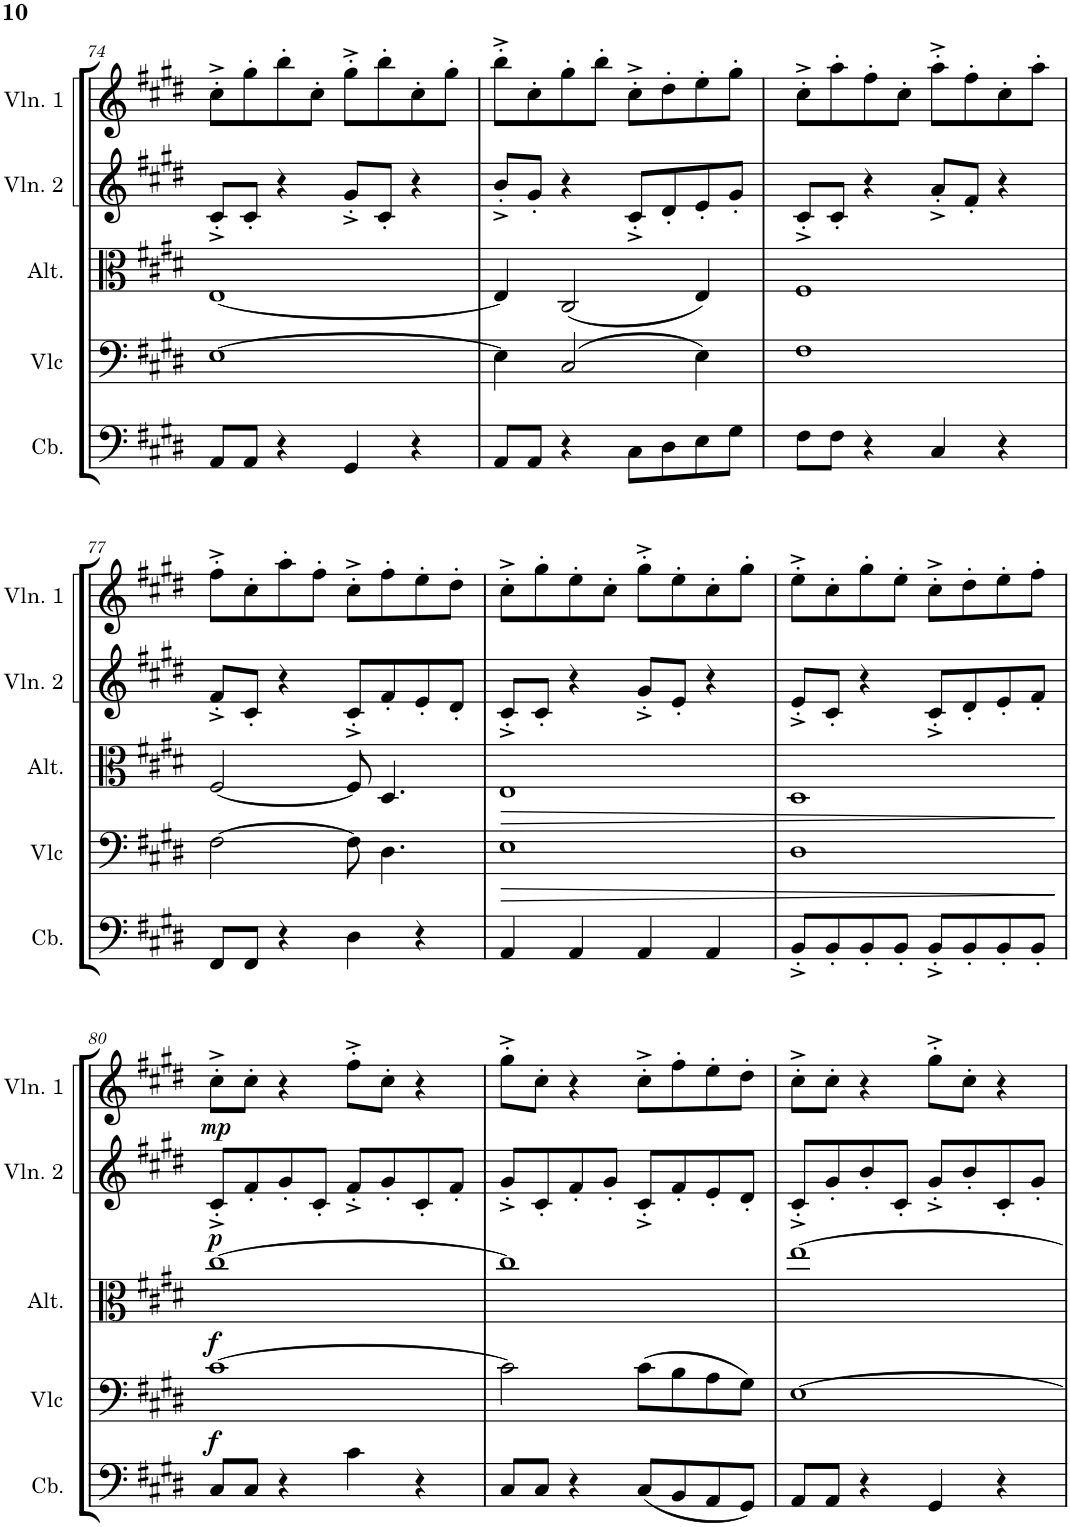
**kern	**kern	**dynam	**kern	**dynam	**kern	**dynam	**kern	**dynam
*part5	*part4	*part4	*part3	*part3	*part2	*part2	*part1	*part1
*staff5	*staff4	*staff4	*staff3	*staff3	*staff2	*staff2	*staff1	*staff1
*I"Contrebasse	*I"Violoncelle	*	*I"Alto	*	*I"Violon 2	*	*I"Violon 1	*
*I'Cb.	*I'Vlc	*	*I'Alt.	*	*I'Vln. 2	*	*I'Vln. 1	*
!!LO:PB:g=z
*clefF4	*clefF4	*	*clefC3	*	*clefG2	*	*clefG2	*
*Trd7c12	*	*	*	*	*	*	*	*
*k[f#c#g#d#]	*k[f#c#g#d#]	*	*k[f#c#g#d#]	*	*k[f#c#g#d#]	*	*k[f#c#g#d#]	*
*M4/4	*M4/4	*	*M4/4	*	*M4/4	*	*M4/4	*
=74	=74	=74	=74	=74	=74	=74	=74	=74
8AA/L	[1E	.	[1E	.	8c#'^/L	.	8cc#'^\L	.
8AA/J	.	.	.	.	8c#'/J	.	8gg#'\	.
4r	.	.	.	.	4r	.	8bb'\	.
.	.	.	.	.	.	.	8cc#'\J	.
4GG#/	.	.	.	.	8g#'^/L	.	8gg#'^\L	.
.	.	.	.	.	8c#'/J	.	8bb'\	.
4r	.	.	.	.	4r	.	8cc#'\	.
.	.	.	.	.	.	.	8gg#'\J	.
=75	=75	=75	=75	=75	=75	=75	=75	=75
8AA/L	4E\]	.	4E/]	.	8b'^/L	.	8bb'^\L	.
8AA/J	.	.	.	.	8g#'/J	.	8cc#'\	.
4r	(2C#/	.	(2C#/	.	4r	.	8gg#'\	.
.	.	.	.	.	.	.	8bb'\J	.
8C#\L	.	.	.	.	8c#'^/L	.	8cc#'^\L	.
8D#\	.	.	.	.	8d#'/	.	8dd#'\	.
8E\	4E\)	.	4E/)	.	8e'/	.	8ee'\	.
8G#\J	.	.	.	.	8g#'/J	.	8gg#'\J	.
=76	=76	=76	=76	=76	=76	=76	=76	=76
8F#\L	1F#	.	1F#	.	8c#'^/L	.	8cc#'^\L	.
8F#\J	.	.	.	.	8c#'/J	.	8aa'\	.
4r	.	.	.	.	4r	.	8ff#'\	.
.	.	.	.	.	.	.	8cc#'\J	.
4C#/	.	.	.	.	8a'^/L	.	8aa'^\L	.
.	.	.	.	.	8f#'/J	.	8ff#'\	.
4r	.	.	.	.	4r	.	8cc#'\	.
.	.	.	.	.	.	.	8aa'\J	.
!!LO:LB:g=z
=77	=77	=77	=77	=77	=77	=77	=77	=77
8FF#/L	[2F#\	.	[2F#/	.	8f#'^/L	.	8ff#'^\L	.
8FF#/J	.	.	.	.	8c#'/J	.	8cc#'\	.
4r	.	.	.	.	4r	.	8aa'\	.
.	.	.	.	.	.	.	8ff#'\J	.
4D#\	8F#\]	.	8F#/]	.	8c#'^/L	.	8cc#'^\L	.
.	4.D#\	.	4.D#/	.	8f#'/	.	8ff#'\	.
4r	.	.	.	.	8e'/	.	8ee'\	.
.	.	.	.	.	8d#'/J	.	8dd#'\J	.
=78	=78	=78	=78	=78	=78	=78	=78	=78
!	!	!LO:HP:b	!	!LO:HP:b	!	!	!	!
4AA/	1E	>	1E	>	8c#'^/L	.	8cc#'^\L	.
.	.	.	.	.	8c#'/J	.	8gg#'\	.
4AA/	.	.	.	.	4r	.	8ee'\	.
.	.	.	.	.	.	.	8cc#'\J	.
4AA/	.	.	.	.	8g#'^/L	.	8gg#'^\L	.
.	.	.	.	.	8e'/J	.	8ee'\	.
4AA/	.	.	.	.	4r	.	8cc#'\	.
.	.	.	.	.	.	.	8gg#'\J	.
=79	=79	=79	=79	=79	=79	=79	=79	=79
8BB'^/L	1D#	.	1D#	.	8e'^/L	.	8ee'^\L	.
8BB'/	.	.	.	.	8c#'/J	.	8cc#'\	.
8BB'/	.	.	.	.	4r	.	8gg#'\	.
8BB'/J	.	.	.	.	.	.	8ee'\J	.
8BB'^/L	.	.	.	.	8c#'^/L	.	8cc#'^\L	.
8BB'/	.	.	.	.	8d#'/	.	8dd#'\	.
8BB'/	.	.	.	.	8e'/	.	8ee'\	.
8BB'/J	.	.	.	.	8f#'/J	.	8ff#'\J	.
.	.	]	.	]	.	.	.	.
!!LO:LB:g=z
=80	=80	=80	=80	=80	=80	=80	=80	=80
!	!	!LO:DY:b	!	!LO:DY:b	!	!LO:DY:b	!	!LO:DY:b
8C#/L	[1c#	f	[1cc#	f	8c#'^/L	p	8cc#'^\L	mp
8C#/J	.	.	.	.	8f#'/	.	8cc#'\J	.
4r	.	.	.	.	8g#'/	.	4r	.
.	.	.	.	.	8c#'/J	.	.	.
4c#\	.	.	.	.	8f#'^/L	.	8ff#'^\L	.
.	.	.	.	.	8g#'/	.	8cc#'\J	.
4r	.	.	.	.	8c#'/	.	4r	.
.	.	.	.	.	8f#'/J	.	.	.
=81	=81	=81	=81	=81	=81	=81	=81	=81
8C#/L	2c#\]	.	1cc#]	.	8g#'^/L	.	8gg#'^\L	.
8C#/J	.	.	.	.	8c#'/	.	8cc#'\J	.
4r	.	.	.	.	8f#'/	.	4r	.
.	.	.	.	.	8g#'/J	.	.	.
(8C#/L	(8c#\L	.	.	.	8c#'^/L	.	8cc#'^\L	.
8BB/	8B\	.	.	.	8f#'/	.	8ff#'\	.
8AA/	8A\	.	.	.	8e'/	.	8ee'\	.
8GG#/J)	8G#\J)	.	.	.	8d#'/J	.	8dd#'\J	.
=82	=82	=82	=82	=82	=82	=82	=82	=82
8AA/L	[1E	.	[1ee	.	8c#'^/L	.	8cc#'^\L	.
8AA/J	.	.	.	.	8g#'/	.	8cc#'\J	.
4r	.	.	.	.	8b'/	.	4r	.
.	.	.	.	.	8c#'/J	.	.	.
4GG#/	.	.	.	.	8g#'^/L	.	8gg#'^\L	.
.	.	.	.	.	8b'/	.	8cc#'\J	.
4r	.	.	.	.	8c#'/	.	4r	.
.	.	.	.	.	8g#'/J	.	.	.
=	=	=	=	=	=	=	=	=
*-	*-	*-	*-	*-	*-	*-	*-	*-
